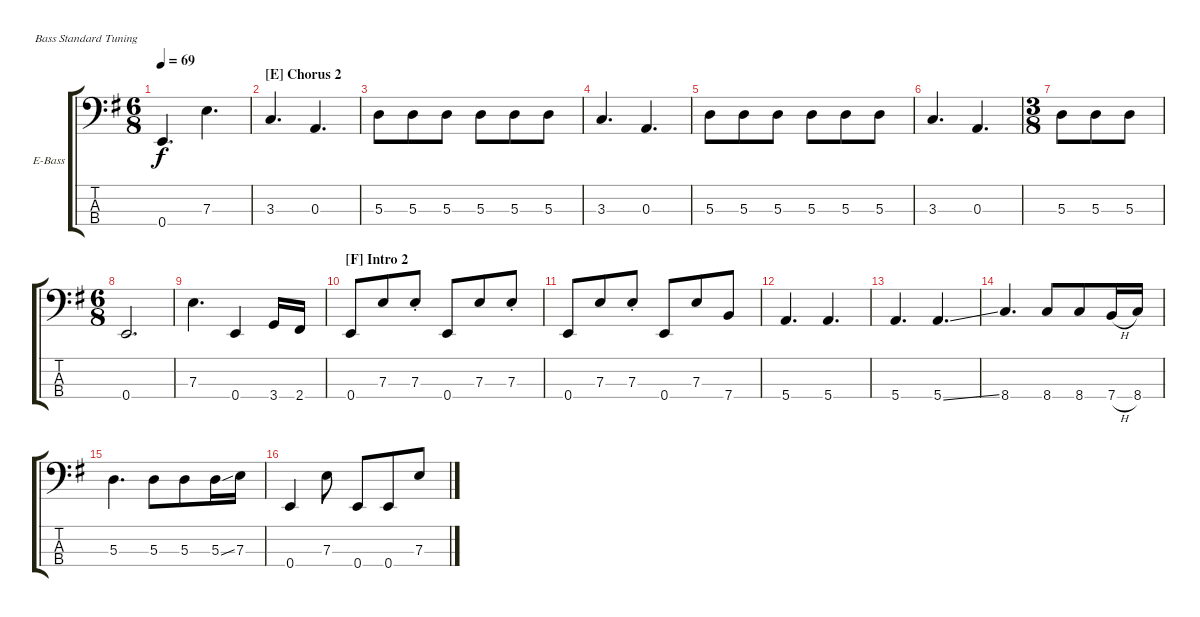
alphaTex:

\bracketExtendMode groupsimilarinstruments
\firstSystemTrackNameOrientation horizontal
\otherSystemsTrackNameOrientation horizontal
\track ("E-Bass" "E-Bass") {instrument fretlessbass}
\staff {score tabs}
\tuning (G2 D2 A1 E1)
\ts (6 8)
\tempo 69
\clef f4
\ks g
0.4.4{d dy f} 7.3.4{d} |
\section ("E" "Chorus 2")
3.3.4{d} 0.3.4{d} |
5.3.8 5.3.8 5.3.8 5.3.8 5.3.8 5.3.8 |
3.3.4{d} 0.3.4{d} |
5.3.8 5.3.8 5.3.8 5.3.8 5.3.8 5.3.8 |
3.3.4{d} 0.3.4{d} |
\ts (3 8)
5.3.8 5.3.8 5.3.8 |
\ts (6 8)
0.4.2{d} |
7.3.4{d} 0.4.4 3.4.16 2.4.16 |
\section ("F" "Intro 2")
0.4.8 7.3.8 7.3{st}.8 0.4.8 7.3.8 7.3{st}.8 |
0.4.8 7.3.8 7.3{st}.8 0.4.8 7.3.8 7.4.8 |
5.4.4{d} 5.4.4{d} |
5.4.4{d} 5.4{ss}.4{d} |
8.4.4{d} 8.4.8 8.4.8 7.4{h}.16 8.4.16 |
5.3.4{d} 5.3.8 5.3.8 5.3{ss}.16 7.3.16 |
0.4.4 7.3.8 0.4.8 0.4.8 7.3.8
